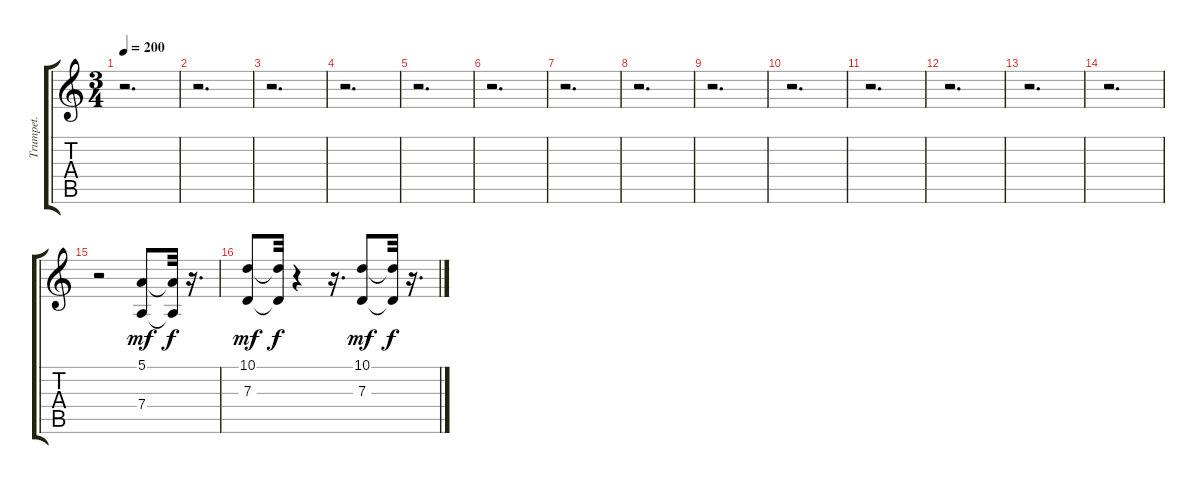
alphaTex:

\track ("Trumpet." "Trumpet.") {instrument trumpet}
\staff {score tabs}
\tuning (E4 B3 G3 D3 A2 E2) {hide}
\ts (3 4)
\tempo 200
\clef g2
\ks c
r.2{d dy f} |
r.2{d} |
r.2{d} |
r.2{d} |
r.2{d} |
r.2{d} |
r.2{d} |
r.2{d} |
r.2{d} |
r.2{d} |
r.2{d} |
r.2{d} |
r.2{d} |
r.2{d} |
r.2 (5.1 7.4).8{dy mf} (5.1{t} 7.4{t}).32{dy f} r.16{d} |
(10.1 7.3).8{dy mf} (10.1{t} 7.3{t}).32{dy f} r.4 r.16{d} (10.1 7.3).8{dy mf} (10.1{t} 7.3{t}).32{dy f} r.16{d}
